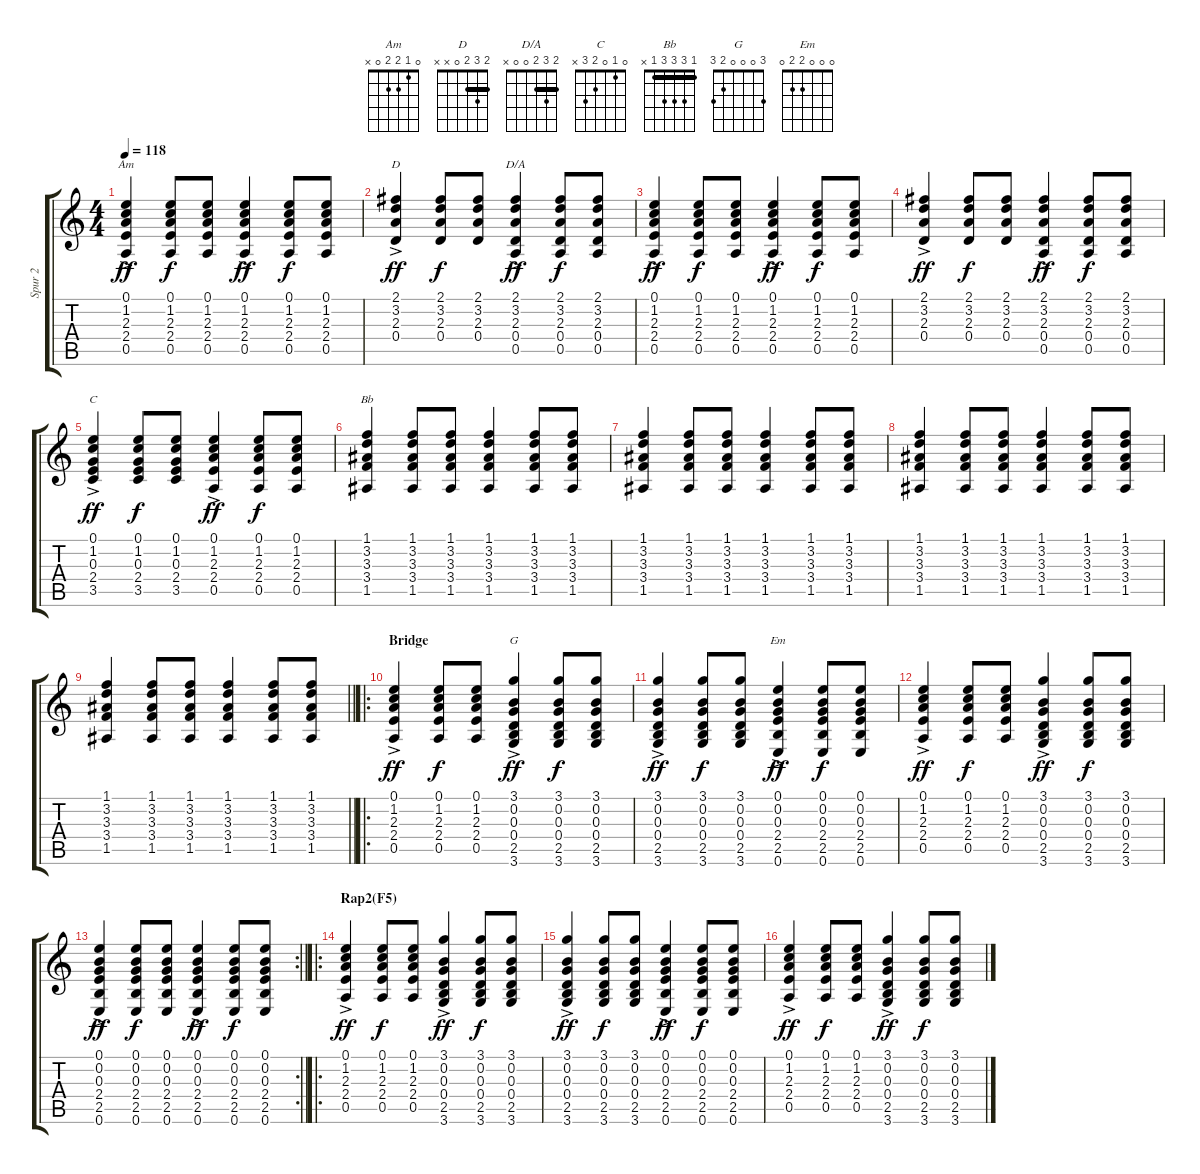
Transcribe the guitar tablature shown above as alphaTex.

\track ("Spur 2" "Spur 2") {instrument acousticguitarnylon}
\staff {score tabs}
\tuning (E4 B3 G3 D3 A2 E2) {hide}
\chord ("Am" 0 1 2 2 0 x)
\chord ("D" 2 3 2 0 x x) {barre 2}
\chord ("D/A" 2 3 2 0 0 x) {barre 2}
\chord ("C" 0 1 0 2 3 x)
\chord ("Bb" 1 3 3 3 1 x) {barre 1}
\chord ("G" 3 0 0 0 2 3)
\chord ("Em" 0 0 0 2 2 0)
\ts (4 4)
\tempo 118
\clef g2
\ks c
(0.1 1.2 2.3 2.4 0.5{ac}).4{ch "Am" dy ff} (0.1 1.2 2.3 2.4 0.5).8{dy f} (0.1 1.2 2.3 2.4 0.5).8 (0.1 1.2{ac} 2.3 2.4 0.5).4{dy ff} (0.1 1.2 2.3 2.4 0.5).8{dy f} (0.1 1.2 2.3 2.4 0.5).8 |
(2.1 3.2 2.3 0.4{ac}).4{ch "D" dy ff} (2.1 3.2 2.3 0.4).8{dy f} (2.1 3.2 2.3 0.4).8 (2.1 3.2 2.3{ac} 0.4 0.5).4{ch "D/A" dy ff} (2.1 3.2 2.3 0.4 0.5).8{dy f} (2.1 3.2 2.3 0.4 0.5).8 |
(0.1 1.2 2.3 2.4 0.5{ac}).4{dy ff} (0.1 1.2 2.3 2.4 0.5).8{dy f} (0.1 1.2 2.3 2.4 0.5).8 (0.1 1.2{ac} 2.3 2.4 0.5).4{dy ff} (0.1 1.2 2.3 2.4 0.5).8{dy f} (0.1 1.2 2.3 2.4 0.5).8 |
(2.1 3.2 2.3 0.4{ac}).4{dy ff} (2.1 3.2 2.3 0.4).8{dy f} (2.1 3.2 2.3 0.4).8 (2.1 3.2 2.3{ac} 0.4 0.5).4{dy ff} (2.1 3.2 2.3 0.4 0.5).8{dy f} (2.1 3.2 2.3 0.4 0.5).8 |
(0.1 1.2 0.3{ac} 2.4 3.5).4{ch "C" dy ff} (0.1 1.2 0.3 2.4 3.5).8{dy f} (0.1 1.2 0.3 2.4 3.5).8 (0.1 1.2 2.3 2.4 0.5{ac}).4{dy ff} (0.1 1.2 2.3 2.4 0.5).8{dy f} (0.1 1.2 2.3 2.4 0.5).8 |
(1.1 3.2 3.3 3.4 1.5).4{ch "Bb"} (1.1 3.2 3.3 3.4 1.5).8 (1.1 3.2 3.3 3.4 1.5).8 (1.1 3.2 3.3 3.4 1.5).4 (1.1 3.2 3.3 3.4 1.5).8 (1.1 3.2 3.3 3.4 1.5).8 |
(1.1 3.2 3.3 3.4 1.5).4 (1.1 3.2 3.3 3.4 1.5).8 (1.1 3.2 3.3 3.4 1.5).8 (1.1 3.2 3.3 3.4 1.5).4 (1.1 3.2 3.3 3.4 1.5).8 (1.1 3.2 3.3 3.4 1.5).8 |
(1.1 3.2 3.3 3.4 1.5).4 (1.1 3.2 3.3 3.4 1.5).8 (1.1 3.2 3.3 3.4 1.5).8 (1.1 3.2 3.3 3.4 1.5).4 (1.1 3.2 3.3 3.4 1.5).8 (1.1 3.2 3.3 3.4 1.5).8 |
\barLineRight lightlight
(1.1 3.2 3.3 3.4 1.5).4 (1.1 3.2 3.3 3.4 1.5).8 (1.1 3.2 3.3 3.4 1.5).8 (1.1 3.2 3.3 3.4 1.5).4 (1.1 3.2 3.3 3.4 1.5).8 (1.1 3.2 3.3 3.4 1.5).8 |
\ro
\section ("" "Bridge")
(0.1 1.2 2.3 2.4 0.5{ac}).4{dy ff} (0.1 1.2 2.3 2.4 0.5).8{dy f} (0.1 1.2 2.3 2.4 0.5).8 (3.1 0.2{ac} 0.3 0.4 2.5 3.6).4{ch "G" dy ff} (3.1 0.2 0.3 0.4 2.5 3.6).8{dy f} (3.1 0.2 0.3 0.4 2.5 3.6).8 |
(3.1 0.2 0.3{ac} 0.4 2.5 3.6).4{dy ff} (3.1 0.2 0.3 0.4 2.5 3.6).8{dy f} (3.1 0.2 0.3 0.4 2.5 3.6).8 (0.1 0.2 0.3 2.4{ac} 2.5 0.6).4{ch "Em" dy ff} (0.1 0.2 0.3 2.4 2.5 0.6).8{dy f} (0.1 0.2 0.3 2.4 2.5 0.6).8 |
(0.1 1.2 2.3 2.4 0.5{ac}).4{dy ff} (0.1 1.2 2.3 2.4 0.5).8{dy f} (0.1 1.2 2.3 2.4 0.5).8 (3.1 0.2{ac} 0.3 0.4 2.5 3.6).4{dy ff} (3.1 0.2 0.3 0.4 2.5 3.6).8{dy f} (3.1 0.2 0.3 0.4 2.5 3.6).8 |
\rc 2
\barLineRight lightlight
(0.1 0.2 0.3{ac} 2.4 2.5 0.6).4{dy ff} (0.1 0.2 0.3 2.4 2.5 0.6).8{dy f} (0.1 0.2 0.3 2.4 2.5 0.6).8 (0.1 0.2 0.3 2.4{ac} 2.5 0.6).4{dy ff} (0.1 0.2 0.3 2.4 2.5 0.6).8{dy f} (0.1 0.2 0.3 2.4 2.5 0.6).8 |
\ro
\section ("" "Rap2(F5)")
(0.1 1.2 2.3 2.4 0.5{ac}).4{dy ff} (0.1 1.2 2.3 2.4 0.5).8{dy f} (0.1 1.2 2.3 2.4 0.5).8 (3.1 0.2{ac} 0.3 0.4 2.5 3.6).4{dy ff} (3.1 0.2 0.3 0.4 2.5 3.6).8{dy f} (3.1 0.2 0.3 0.4 2.5 3.6).8 |
(3.1 0.2 0.3{ac} 0.4 2.5 3.6).4{dy ff} (3.1 0.2 0.3 0.4 2.5 3.6).8{dy f} (3.1 0.2 0.3 0.4 2.5 3.6).8 (0.1 0.2 0.3 2.4{ac} 2.5 0.6).4{dy ff} (0.1 0.2 0.3 2.4 2.5 0.6).8{dy f} (0.1 0.2 0.3 2.4 2.5 0.6).8 |
(0.1 1.2 2.3 2.4 0.5{ac}).4{dy ff} (0.1 1.2 2.3 2.4 0.5).8{dy f} (0.1 1.2 2.3 2.4 0.5).8 (3.1 0.2{ac} 0.3 0.4 2.5 3.6).4{dy ff} (3.1 0.2 0.3 0.4 2.5 3.6).8{dy f} (3.1 0.2 0.3 0.4 2.5 3.6).8
